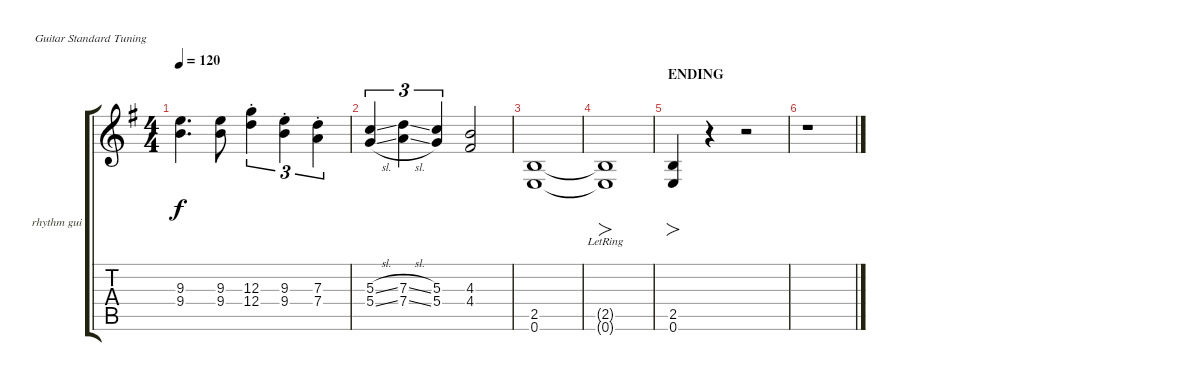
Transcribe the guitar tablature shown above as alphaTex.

\defaultSystemsLayout 4
\bracketExtendMode groupsimilarinstruments
\firstSystemTrackNameOrientation horizontal
\otherSystemsTrackNameOrientation horizontal
\track ("rhythm guitar" "rhythm gui") {instrument distortionguitar}
\staff {score tabs}
\tuning (E4 B3 G3 D3 A2 E2)
\ts (4 4)
\tempo 120
\clef g2
\scale
0.25
\ks eminor
(9.4 9.3).4{d dy f} (9.3 9.4).8 (12.4{st} 12.3{st}).4{tu (3 2)} (9.3{st} 9.4{st}).4{tu (3 2)} (7.4{st} 7.3{st}).4{tu (3 2)} |
\scale
0.25 (5.3{sl} 5.4{sl}).4{tu (3 2)} (7.3{sl} 7.4{sl}).4{tu (3 2)} (5.3 5.4).4{tu (3 2)} (4.4 4.3).2 |
\scale
0.25 (0.6 2.5).1 |
\scale
0.25 (0.6{lr t} 2.5{lr t}).1{fo} |
\section ("" "ENDING")
(0.6 2.5).4{fo} r.4 r.2 |
r.1
